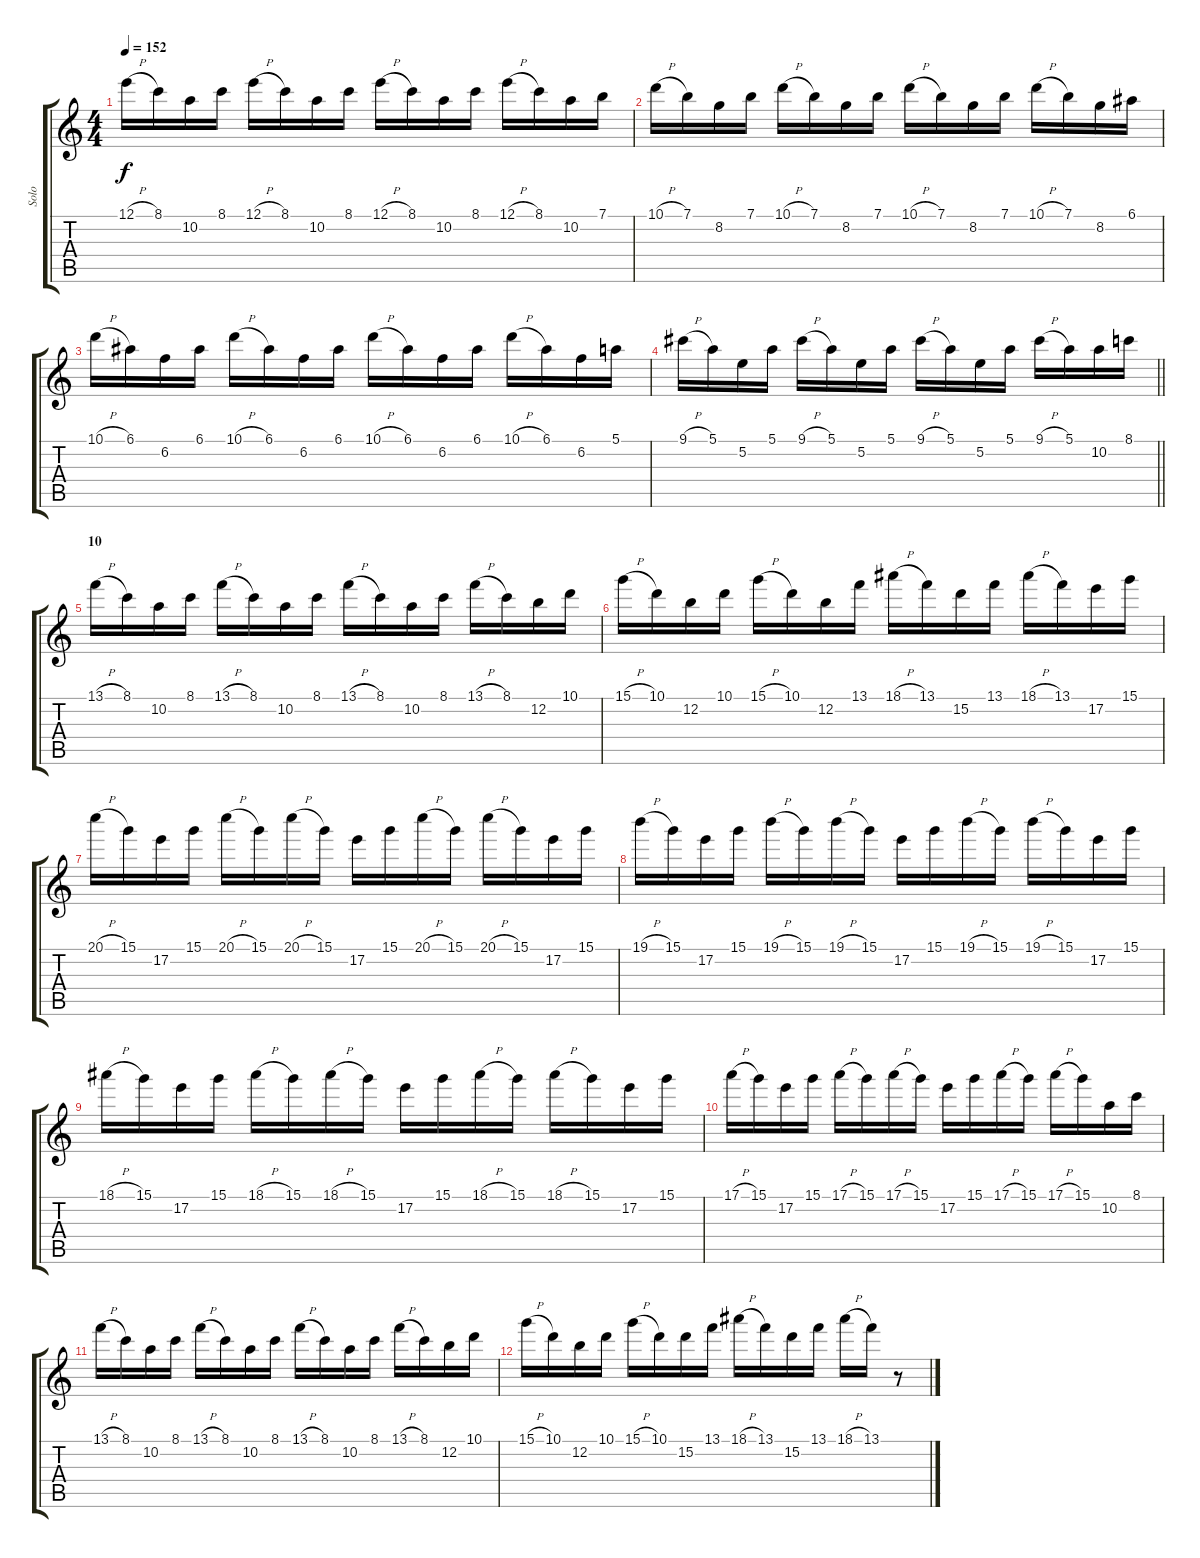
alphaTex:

\track ("Solo" "Solo") {instrument overdrivenguitar}
\staff {score tabs}
\tuning (E4 B3 G3 D3 A2 E2) {hide}
\ts (4 4)
\tempo 152
\clef g2
\ks c
12.1{h}.16{dy f} 8.1.16 10.2.16 8.1.16 12.1{h}.16 8.1.16 10.2.16 8.1.16 12.1{h}.16 8.1.16 10.2.16 8.1.16 12.1{h}.16 8.1.16 10.2.16 7.1.16 |
10.1{h}.16 7.1.16 8.2.16 7.1.16 10.1{h}.16 7.1.16 8.2.16 7.1.16 10.1{h}.16 7.1.16 8.2.16 7.1.16 10.1{h}.16 7.1.16 8.2.16 6.1.16 |
10.1{h}.16 6.1.16 6.2.16 6.1.16 10.1{h}.16 6.1.16 6.2.16 6.1.16 10.1{h}.16 6.1.16 6.2.16 6.1.16 10.1{h}.16 6.1.16 6.2.16 5.1.16 |
\barLineRight lightlight
9.1{h}.16 5.1.16 5.2.16 5.1.16 9.1{h}.16 5.1.16 5.2.16 5.1.16 9.1{h}.16 5.1.16 5.2.16 5.1.16 9.1{h}.16 5.1.16 10.2.16 8.1.16 |
\section ("" "10")
13.1{h}.16 8.1.16 10.2.16 8.1.16 13.1{h}.16 8.1.16 10.2.16 8.1.16 13.1{h}.16 8.1.16 10.2.16 8.1.16 13.1{h}.16 8.1.16 12.2.16 10.1.16 |
15.1{h}.16 10.1.16 12.2.16 10.1.16 15.1{h}.16 10.1.16 12.2.16 13.1.16 18.1{h}.16 13.1.16 15.2.16 13.1.16 18.1{h}.16 13.1.16 17.2.16 15.1.16 |
20.1{h}.16 15.1.16 17.2.16 15.1.16 20.1{h}.16 15.1.16 20.1{h}.16 15.1.16 17.2.16 15.1.16 20.1{h}.16 15.1.16 20.1{h}.16 15.1.16 17.2.16 15.1.16 |
19.1{h}.16 15.1.16 17.2.16 15.1.16 19.1{h}.16 15.1.16 19.1{h}.16 15.1.16 17.2.16 15.1.16 19.1{h}.16 15.1.16 19.1{h}.16 15.1.16 17.2.16 15.1.16 |
18.1{h}.16 15.1.16 17.2.16 15.1.16 18.1{h}.16 15.1.16 18.1{h}.16 15.1.16 17.2.16 15.1.16 18.1{h}.16 15.1.16 18.1{h}.16 15.1.16 17.2.16 15.1.16 |
17.1{h}.16 15.1.16 17.2.16 15.1.16 17.1{h}.16 15.1.16 17.1{h}.16 15.1.16 17.2.16 15.1.16 17.1{h}.16 15.1.16 17.1{h}.16 15.1.16 10.2.16 8.1.16 |
13.1{h}.16 8.1.16 10.2.16 8.1.16 13.1{h}.16 8.1.16 10.2.16 8.1.16 13.1{h}.16 8.1.16 10.2.16 8.1.16 13.1{h}.16 8.1.16 12.2.16 10.1.16 |
15.1{h}.16 10.1.16 12.2.16 10.1.16 15.1{h}.16 10.1.16 15.2.16 13.1.16 18.1{h}.16 13.1.16 15.2.16 13.1.16 18.1{h}.16 13.1.16 r.8
